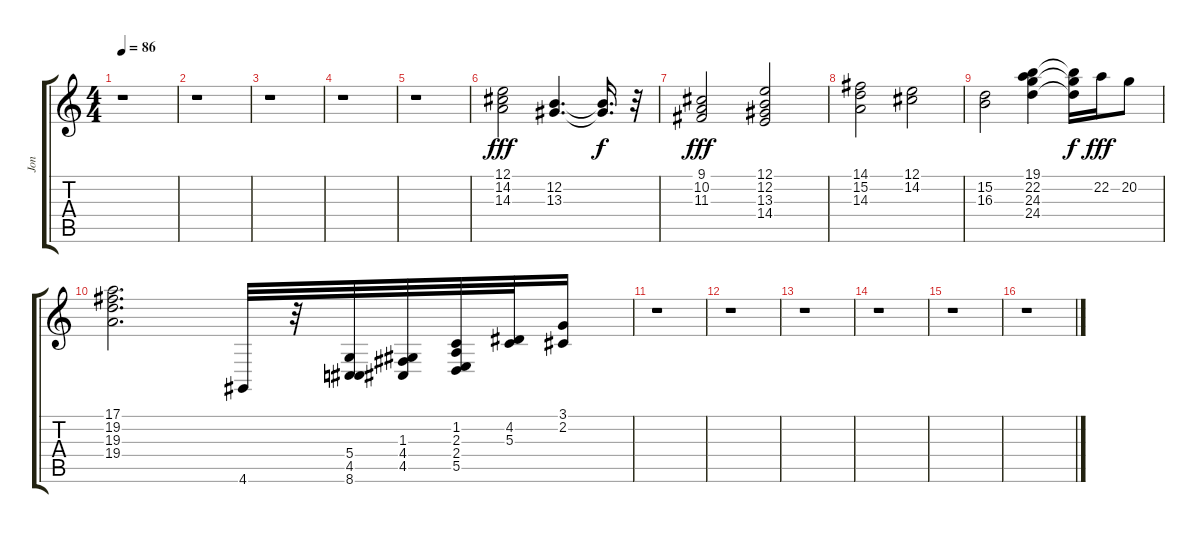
\track ("Jon" "Jon") {instrument drawbarorgan}
\staff {score tabs}
\tuning (E4 B3 G3 D3 A2 E2) {hide}
\ts (4 4)
\tempo 86
\clef g2
\ks c
r.1{dy fff} |
r.1 |
r.1 |
r.1 |
r.1 |
(12.1 14.2 14.3).2{volume 10} (12.2 13.3).4{d} (12.2{t} 13.3{t}).16{d dy f} r.32 |
(9.1 10.2 11.3).2{dy fff} (12.1 12.2 13.3 14.4).2 |
(14.1 15.2 14.3).2 (12.1 14.2).2 |
(15.2 16.3).2 (19.1 22.2 24.3 24.4).4 (19.1{t} 24.3{t} 24.4{t}).16{dy f} 22.2.16{dy fff} 20.2.8 |
(17.1 19.2 19.3 19.4).2{d} 4.6.32 r.32 (5.4 4.5 8.6).32 (1.3 4.4 4.5).32 (1.2 2.3 2.4 5.5).32 (4.2 5.3).32 (3.1 2.2).16 |
r.1 |
r.1 |
r.1 |
r.1 |
r.1 |
r.1
